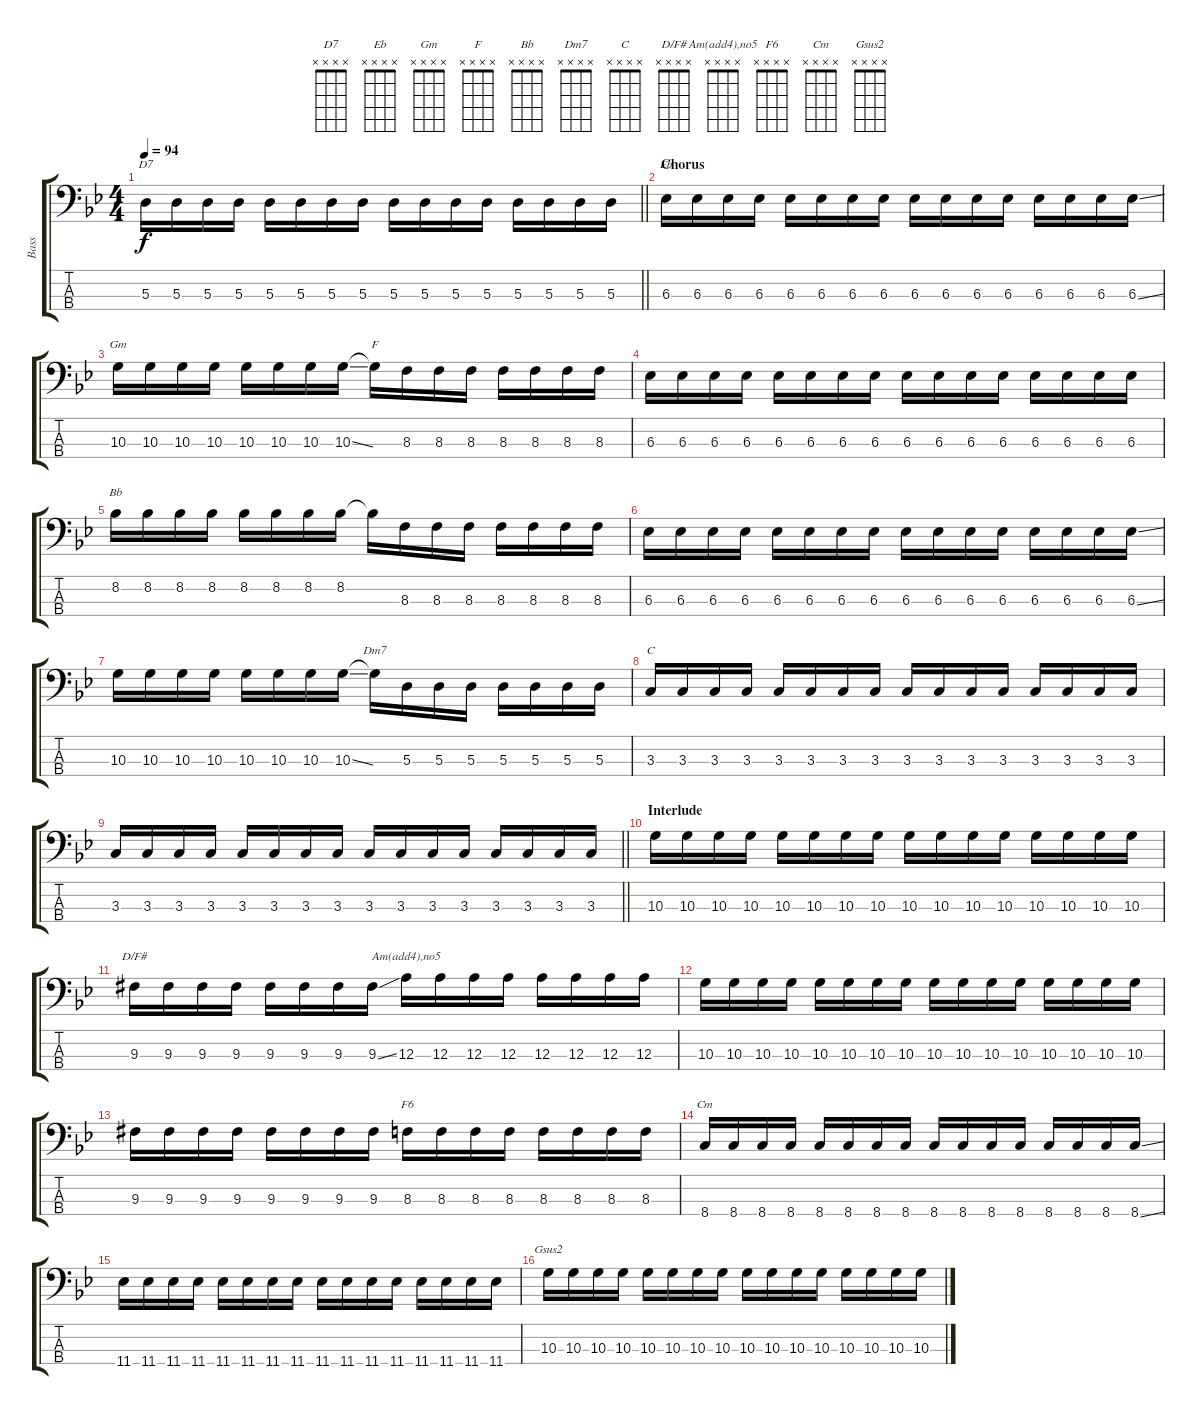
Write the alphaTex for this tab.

\track ("Bass" "Bass") {instrument electricbasspick}
\staff {score tabs}
\tuning (G2 D2 A1 E1) {hide}
\chord ("D7" x x x x)
\chord ("Eb" x x x x)
\chord ("Gm" x x x x)
\chord ("F" x x x x)
\chord ("Bb" x x x x)
\chord ("Dm7" x x x x)
\chord ("C" x x x x)
\chord ("D/F#" x x x x)
\chord ("Am(add4),no5" x x x x)
\chord ("F6" x x x x)
\chord ("Cm" x x x x)
\chord ("Gsus2" x x x x)
\ts (4 4)
\tempo 94
\clef f4
\barLineRight lightlight
\ks gminor
5.3.16{ch "D7" dy f} 5.3.16 5.3.16 5.3.16 5.3.16 5.3.16 5.3.16 5.3.16 5.3.16 5.3.16 5.3.16 5.3.16 5.3.16 5.3.16 5.3.16 5.3.16 |
\section ("" "Chorus")
6.3.16{ch "Eb"} 6.3.16 6.3.16 6.3.16 6.3.16 6.3.16 6.3.16 6.3.16 6.3.16 6.3.16 6.3.16 6.3.16 6.3.16 6.3.16 6.3.16 6.3{ss}.16 |
10.3.16{ch "Gm"} 10.3.16 10.3.16 10.3.16 10.3.16 10.3.16 10.3.16 10.3{ss}.16 10.3{t}.16{ch "F"} 8.3.16 8.3.16 8.3.16 8.3.16 8.3.16 8.3.16 8.3.16 |
6.3.16 6.3.16 6.3.16 6.3.16 6.3.16 6.3.16 6.3.16 6.3.16 6.3.16 6.3.16 6.3.16 6.3.16 6.3.16 6.3.16 6.3.16 6.3.16 |
8.2.16{ch "Bb"} 8.2.16 8.2.16 8.2.16 8.2.16 8.2.16 8.2.16 8.2.16 8.2{t}.16 8.3.16 8.3.16 8.3.16 8.3.16 8.3.16 8.3.16 8.3.16 |
6.3.16 6.3.16 6.3.16 6.3.16 6.3.16 6.3.16 6.3.16 6.3.16 6.3.16 6.3.16 6.3.16 6.3.16 6.3.16 6.3.16 6.3.16 6.3{ss}.16 |
10.3.16 10.3.16 10.3.16 10.3.16 10.3.16 10.3.16 10.3.16 10.3{ss}.16 10.3{t}.16{ch "Dm7"} 5.3.16 5.3.16 5.3.16 5.3.16 5.3.16 5.3.16 5.3.16 |
3.3.16{ch "C"} 3.3.16 3.3.16 3.3.16 3.3.16 3.3.16 3.3.16 3.3.16 3.3.16 3.3.16 3.3.16 3.3.16 3.3.16 3.3.16 3.3.16 3.3.16 |
\barLineRight lightlight
3.3.16 3.3.16 3.3.16 3.3.16 3.3.16 3.3.16 3.3.16 3.3.16 3.3.16 3.3.16 3.3.16 3.3.16 3.3.16 3.3.16 3.3.16 3.3.16 |
\section ("" "Interlude")
10.3.16 10.3.16 10.3.16 10.3.16 10.3.16 10.3.16 10.3.16 10.3.16 10.3.16 10.3.16 10.3.16 10.3.16 10.3.16 10.3.16 10.3.16 10.3.16 |
9.3{acc #}.16{ch "D/F#"} 9.3{acc #}.16 9.3{acc #}.16 9.3{acc #}.16 9.3{acc #}.16 9.3{acc #}.16 9.3{acc #}.16 9.3{ss acc #}.16 12.3.16{ch "Am(add4),no5"} 12.3.16 12.3.16 12.3.16 12.3.16 12.3.16 12.3.16 12.3.16 |
10.3.16 10.3.16 10.3.16 10.3.16 10.3.16 10.3.16 10.3.16 10.3.16 10.3.16 10.3.16 10.3.16 10.3.16 10.3.16 10.3.16 10.3.16 10.3.16 |
9.3{acc #}.16 9.3{acc #}.16 9.3{acc #}.16 9.3{acc #}.16 9.3{acc #}.16 9.3{acc #}.16 9.3{acc #}.16 9.3{acc #}.16 8.3.16{ch "F6"} 8.3.16 8.3.16 8.3.16 8.3.16 8.3.16 8.3.16 8.3.16 |
8.4.16{ch "Cm"} 8.4.16 8.4.16 8.4.16 8.4.16 8.4.16 8.4.16 8.4.16 8.4.16 8.4.16 8.4.16 8.4.16 8.4.16 8.4.16 8.4.16 8.4{ss}.16 |
11.4.16 11.4.16 11.4.16 11.4.16 11.4.16 11.4.16 11.4.16 11.4.16 11.4.16 11.4.16 11.4.16 11.4.16 11.4.16 11.4.16 11.4.16 11.4.16 |
10.3.16{ch "Gsus2"} 10.3.16 10.3.16 10.3.16 10.3.16 10.3.16 10.3.16 10.3.16 10.3.16 10.3.16 10.3.16 10.3.16 10.3.16 10.3.16 10.3.16 10.3.16
